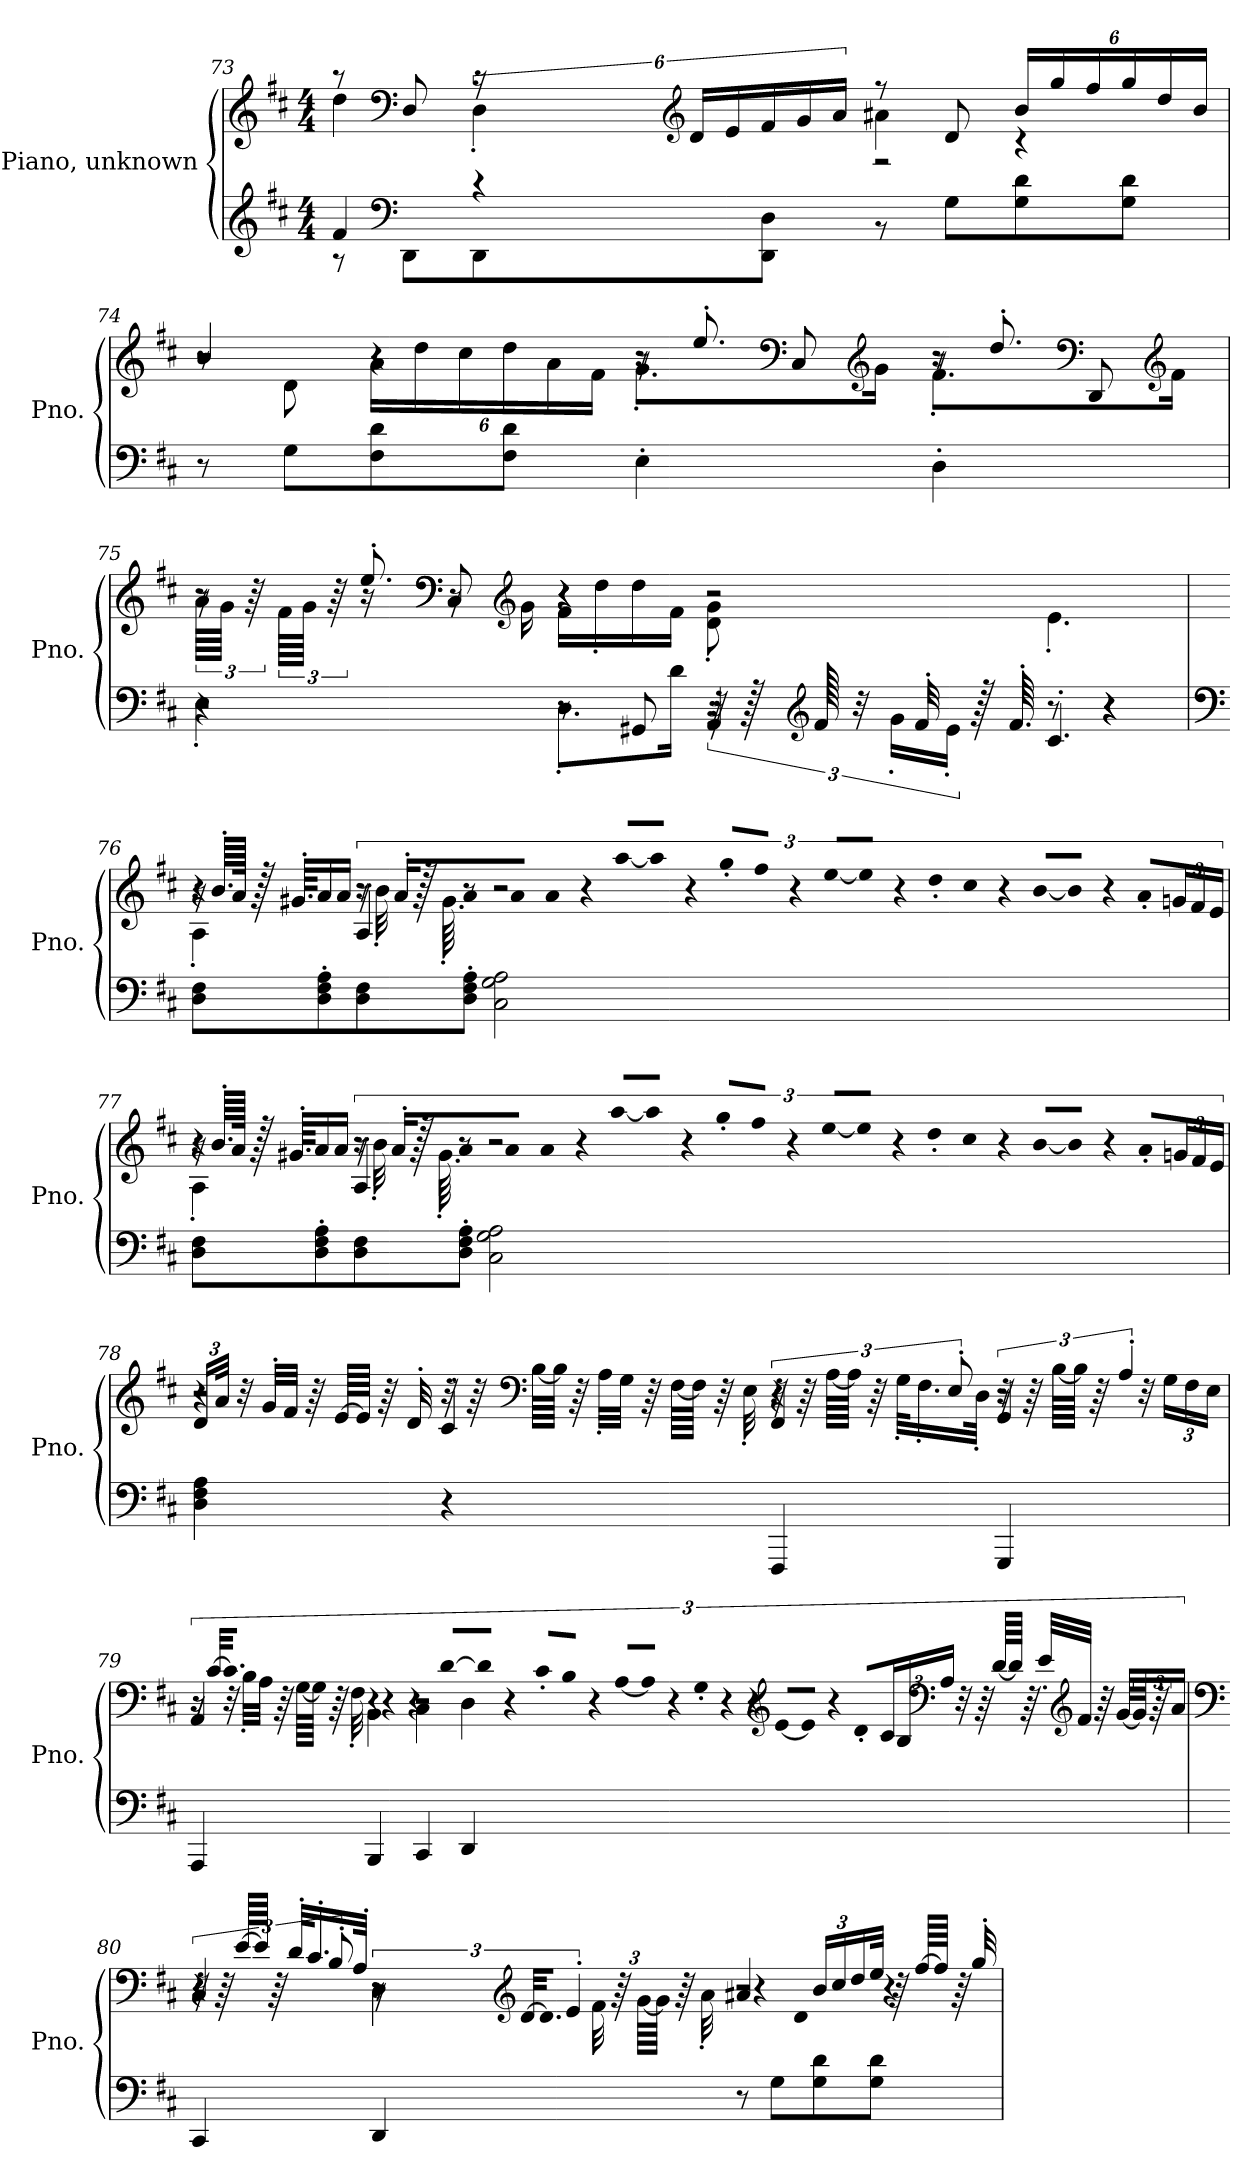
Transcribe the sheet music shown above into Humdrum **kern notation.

**kern	**kern
*part1	*part1
*staff2	*staff1
*I"Piano, unknown	*
*I'Pno.	*
!!LO:LB:g=z
*clefG2	*clefG2
*k[f#c#]	*k[f#c#]
*M4/4	*M4/4
=73	=73
*^	*^
4f#/	8r	8r	4dd\
*clefF4	*	*clefF4	*
.	8DD\L	8D/	.
4r	8DD\	24r	4D'\
*	*	*clefG2	*
.	.	24d/LL	.
.	.	24e/	.
*	*	*Xbrackettup	*
.	8DD\ 8D\J	24f#/	.
.	.	24g/	.
.	.	24a/JJ	.
2r	8r	8r	4a#X\
.	8G\L	8d/	.
.	8G\ 8d\	24b/LL	4r
.	.	24gg/	.
.	.	24ff#/	.
.	8G\ 8d\J	24gg/	.
.	.	24dd/	.
.	.	24b/JJ	.
*v	*v	*	*
!!LO:PB:g=z
=74	=74	=74
*	*	*^
8r	4b/	8r	2r
8G\L	.	8d\	.
8F#\ 8d\	4r	24a\LL	.
.	.	24dd\	.
.	.	24cc#\	.
8F#\ 8d\J	.	24dd\	.
.	.	24a\	.
.	.	24f#\JJ	.
4E'\	16r	8.g'\L	8r
.	8.ee'/	.	.
*	*clefF4	*	*
.	.	.	8C#/
*	*clefG2	*	*
.	.	16g\Jk	.
4D'\	16r	8.f#'\L	8r
.	8.dd'/	.	.
*	*clefF4	*	*
.	.	.	8DD/
*	*clefG2	*	*
.	.	16f#\Jk	.
!!LO:LB:g=z	!!	!!
=75	=75	=75	=75
*^	*	*	*
*	*^	*	*	*
*	*	*	*	*brackettup	*
4r	4E'\	2r	16r	96a\LLLL	8r
.	.	.	.	96g\JJJJ	.
.	.	.	.	96r	.
.	.	.	.	96f#\LLLL	.
.	.	.	.	96g\JJJJ	.
.	.	.	.	96r	.
.	.	.	8.ee'/	16r	.
*	*	*	*clefF4	*	*
.	.	.	.	16r	8C#/
*	*	*	*clefG2	*	*
.	.	.	.	16g\	.
8r	8.D'\L	.	4r	16f#\LL	4r
.	.	.	.	16dd'\	.
8GG#X/	.	.	.	16dd\	.
.	16d\Jk	.	.	16f#\JJ	.
64r	24r	4AA/	2r	8d\' 8g\'	2r
128r	.	.	.	.	.
*clefG2	*	*	*	*	*
128f#/	.	.	.	.	.
32r	.	.	.	.	.
.	24g'\LL	.	.	.	.
32f#'/	.	.	.	.	.
.	24e'\JJ	.	.	.	.
128r	.	.	.	.	.
64.f#'/	.	.	.	.	.
4.c#'/	8r	.	.	4.e'\	.
.	4r	4r	.	.	.
*v	*v	*v	*	*	*
!!LO:LB:g=z	!!	!!
=76	=76	=76	=76
*clefF4	*	*	*
8D\ 8F#\L	16r	4A'\	4r
.	64.b'/LLLL	.	.
.	128a/JJJJk	.	.
.	128r	.	.
.	64.g#X'/KKLL	.	.
8D\' 8F#\' 8A\'	16a/	.	.
.	16a/JJ	.	.
8D\ 8F#\	12r	16r	4A'/
.	.	32b'\	.
.	24a'/LL	.	.
.	.	128r	.
.	.	64.g#'\	.
8D\' 8F#\' 8A\'J	16a/	8r	.
.	16a/JJ	.	.
2C#\ 2G\ 2A\	32a/	2r	2r
.	64r	.	.
.	[64aa/LLLL	.	.
.	64aa/JJJJ]	.	.
.	64r	.	.
.	32gg'/LLL	.	.
.	32ff#/JJJ	.	.
.	64r	.	.
.	[64ee/LLLL	.	.
.	64ee/JJJJ]	.	.
.	64r	.	.
.	32dd'/	.	.
.	32cc#/	.	.
.	64r	.	.
.	[64b/LLLL	.	.
.	64b/JJJJ]	.	.
.	64r	.	.
.	32a'/KLL	.	.
*	*Xbrackettup	*	*
.	24gn/	.	.
.	24f#/	.	.
.	24e/JJ	.	.
!!LO:LB:g=z	!!	!!
=77	=77	=77	=77
8D\ 8F#\L	16r	4A'\	4r
.	64.b'/LLLL	.	.
.	128a/JJJJk	.	.
.	128r	.	.
.	64.g#X'/KKLL	.	.
8D\' 8F#\' 8A\'	16a/	.	.
.	16a/JJ	.	.
*	*brackettup	*	*
8D\ 8F#\	12r	16r	4A'/
.	.	32b'\	.
.	24a'/LL	.	.
.	.	128r	.
.	.	64.g#'\	.
8D\' 8F#\' 8A\'J	16a/	8r	.
.	16a/JJ	.	.
2C#\ 2G\ 2A\	32a/	2r	2r
.	64r	.	.
.	[64aa/LLLL	.	.
.	64aa/JJJJ]	.	.
.	64r	.	.
.	32gg'/LLL	.	.
.	32ff#/JJJ	.	.
.	64r	.	.
.	[64ee/LLLL	.	.
.	64ee/JJJJ]	.	.
.	64r	.	.
.	32dd'/	.	.
.	32cc#/	.	.
.	64r	.	.
.	[64b/LLLL	.	.
.	64b/JJJJ]	.	.
.	64r	.	.
.	32a'/KLL	.	.
*	*Xbrackettup	*	*
.	24gn/	.	.
.	24f#/	.	.
.	24e/JJ	.	.
!!LO:LB:g=z	!!	!!
=78	=78	=78	=78
4D\ 4F#\ 4A\	24d/LL	4r	2r
.	48a/JJk	.	.
.	32r	.	.
.	32g'/LLL	.	.
.	32f#/JJJ	.	.
.	64r	.	.
.	[64e/LLLL	.	.
.	64e/JJJJ]	.	.
.	64r	.	.
.	32d'/	.	.
4r	4c#'/	32r	.
.	.	64r	.
*	*clefF4	*	*
.	.	[64B\LLLL	.
.	.	64B\JJJJ]	.
.	.	64r	.
.	.	32A'\LLL	.
.	.	32G\JJJ	.
.	.	64r	.
.	.	[64F#\LLLL	.
.	.	64F#\JJJJ]	.
.	.	64r	.
.	.	32E'\	.
*	*brackettup	*	*
4FFF#/	6FF#/	32r	4r
.	.	64r	.
.	.	[64A\LLLL	.
.	.	64A\JJJJ]	.
.	.	64r	.
.	.	32G'\KLL	.
.	.	16.F#'\	.
.	12E'/	.	.
.	.	32D'\JJk	.
4GGG/	12r	32r	4GG/
.	.	64r	.
.	.	[64B\LLLL	.
.	.	64B\JJJJ]	.
.	.	64r	.
.	6A'/	.	.
.	.	32r	.
*	*	*Xbrackettup	*
.	.	24G\LL	.
.	.	24F#\	.
.	.	24E\JJ	.
!!LO:LB:g=z	!!	!!
=79	=79	=79	=79
*	*brackettup	*	*
4AAA/	24r	16r	4AA/
.	[48c#/KKL	.	.
.	8.c#/J]	32r	.
.	.	32B'\LLL	.
.	.	32A\JJJ	.
.	.	64r	.
.	.	[64G\LLLL	.
.	.	64G\JJJJ]	.
.	.	64r	.
.	.	32F#'\	.
4BBB/	32r	4BB\	4r
.	64r	.	.
.	[64d/LLLL	.	.
.	64d/JJJJ]	.	.
.	64r	.	.
.	32c#'/LLL	.	.
.	32B/JJJ	.	.
.	64r	.	.
.	[64A/LLLL	.	.
.	64A/JJJJ]	.	.
.	64r	.	.
.	32G'/	.	.
4CC#/	32r	4C#\	2r
.	64r	.	.
*	*clefG2	*	*
.	[64e/LLLL	.	.
.	64e/JJJJ]	.	.
.	64r	.	.
.	32d'/KLL	.	.
*	*Xbrackettup	*	*
.	24c#/	.	.
.	24B/	.	.
*	*clefF4	*	*
.	24A/JJ	.	.
4DD/	32r	4D\	.
.	64r	.	.
.	[64d/LLLL	.	.
.	64d/JJJJ]	.	.
.	64r	.	.
.	32e'/LLL	.	.
*	*clefG2	*	*
.	32f#/JJJ	.	.
.	64r	.	.
.	[64g/LLLL	.	.
*	*brackettup	*	*
.	96g/JJJJ]	.	.
.	96r	.	.
.	24a/	.	.
*	*v	*v	*v
!!LO:PB:g=z
=80	=80
*	*clefF4
*	*^
*	*	*^
*	*	*	*^
4CC#/	6C#/	4r	32r	4r
.	.	.	64r	.
.	.	.	[64e/LLLL	.
.	.	.	64e/JJJJ]	.
.	.	.	64r	.
.	.	.	32d'/KLL	.
.	.	.	16.c#'/	.
.	12B'/	.	.	.
.	.	.	32A'/JJk	.
4DD/	12r	8r	24r	4D\
*	*clefG2	*	*	*
.	.	.	[48d/KKL	.
.	.	.	8.d/J]	.
.	6e'/	.	.	.
.	.	32f#\	.	.
.	.	64r	.	.
.	.	[64g\LLLL	.	.
.	.	64g\JJJJ]	.	.
.	.	64r	.	.
.	.	32a'\	.	.
8r	4a#X/	2r	8r	2r
8G\L	.	.	8d/	.
*	*Xbrackettup	*	*	*
8G\ 8d\	24b/LL	.	4r	.
.	24cc#/	.	.	.
.	24dd/	.	.	.
8G\ 8d\J	32ee/JJk	.	.	.
.	64r	.	.	.
.	[64ff#/LLLL	.	.	.
.	64ff#/JJJJ]	.	.	.
.	64r	.	.	.
.	32gg'/	.	.	.
*	*v	*v	*v	*v
=	=
*-	*-
